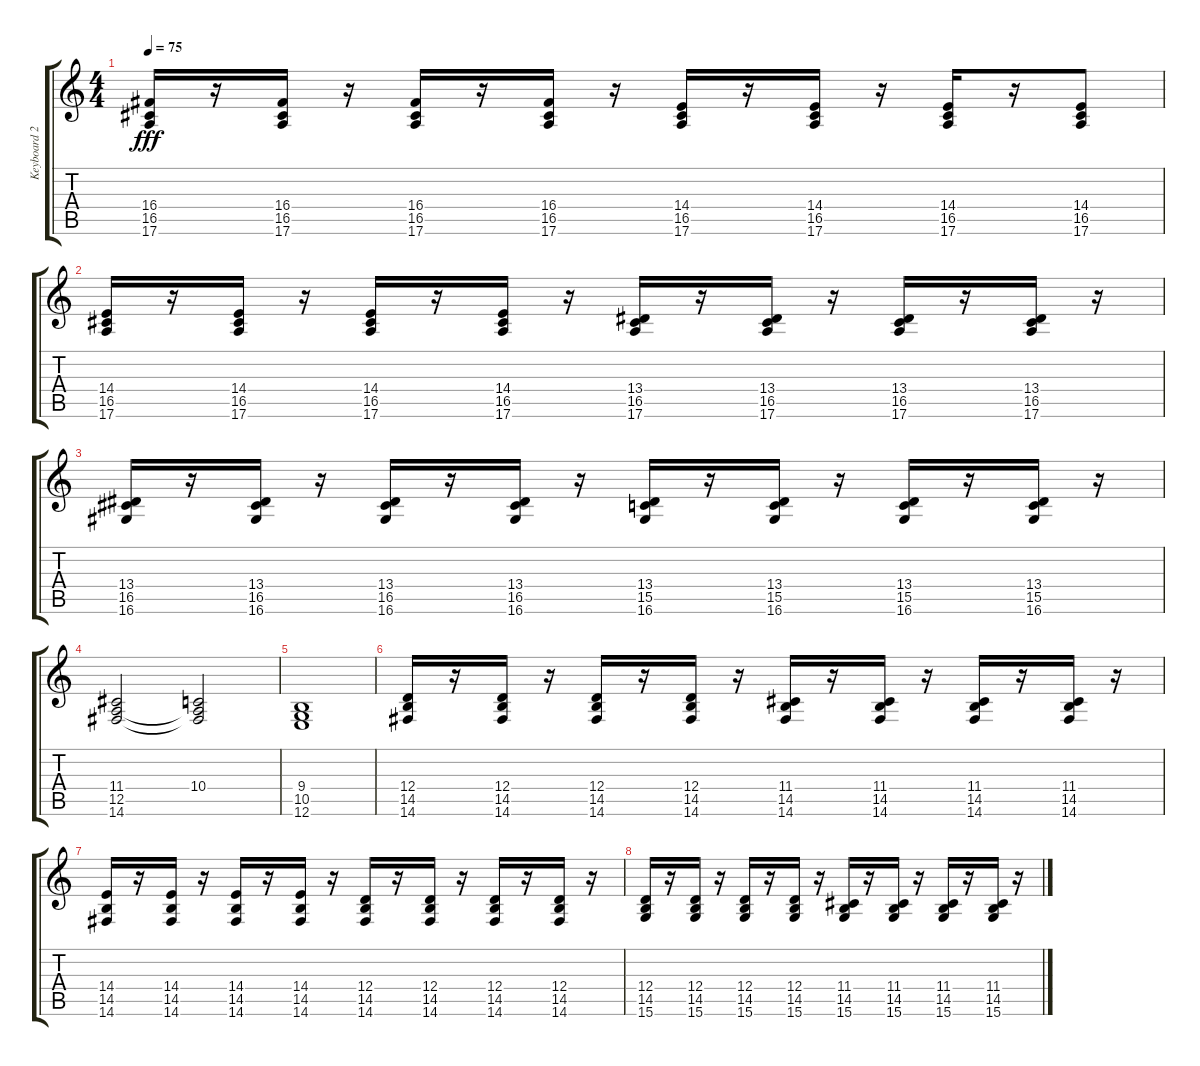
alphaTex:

\track ("Keyboard 2" "Keyboard 2") {instrument stringensemble1}
\staff {score tabs}
\tuning (E4 B3 G3 D3 A2 E2) {hide}
\ts (4 4)
\tempo 75
\clef g2
\ks c
(16.4 16.5 17.6).16{dy fff} r.16 (16.4 16.5 17.6).16 r.16 (16.4 16.5 17.6).16 r.16 (16.4 16.5 17.6).16 r.16 (14.4 16.5 17.6).16 r.16 (14.4 16.5 17.6).16 r.16 (14.4 16.5 17.6).16 r.16 (14.4 16.5 17.6).8 |
(14.4 16.5 17.6).16 r.16 (14.4 16.5 17.6).16 r.16 (14.4 16.5 17.6).16 r.16 (14.4 16.5 17.6).16 r.16 (13.4 16.5 17.6).16 r.16 (13.4 16.5 17.6).16 r.16 (13.4 16.5 17.6).16 r.16 (13.4 16.5 17.6).16 r.16 |
(13.4 16.5 16.6).16 r.16 (13.4 16.5 16.6).16 r.16 (13.4 16.5 16.6).16 r.16 (13.4 16.5 16.6).16 r.16 (13.4 15.5 16.6).16 r.16 (13.4 15.5 16.6).16 r.16 (13.4 15.5 16.6).16 r.16 (13.4 15.5 16.6).16 r.16 |
(11.4 12.5 14.6).2 (10.4 12.5{t} 14.6{t}).2 |
(9.4 10.5 12.6).1 |
(12.4 14.5 14.6).16 r.16 (12.4 14.5 14.6).16 r.16 (12.4 14.5 14.6).16 r.16 (12.4 14.5 14.6).16 r.16 (11.4 14.5 14.6).16 r.16 (11.4 14.5 14.6).16 r.16 (11.4 14.5 14.6).16 r.16 (11.4 14.5 14.6).16 r.16 |
(14.4 14.5 14.6).16 r.16 (14.4 14.5 14.6).16 r.16 (14.4 14.5 14.6).16 r.16 (14.4 14.5 14.6).16 r.16 (12.4 14.5 14.6).16 r.16 (12.4 14.5 14.6).16 r.16 (12.4 14.5 14.6).16 r.16 (12.4 14.5 14.6).16 r.16 |
(12.4 14.5 15.6).16 r.16 (12.4 14.5 15.6).16 r.16 (12.4 14.5 15.6).16 r.16 (12.4 14.5 15.6).16 r.16 (11.4 14.5 15.6).16 r.16 (11.4 14.5 15.6).16 r.16 (11.4 14.5 15.6).16 r.16 (11.4 14.5 15.6).16 r.16
